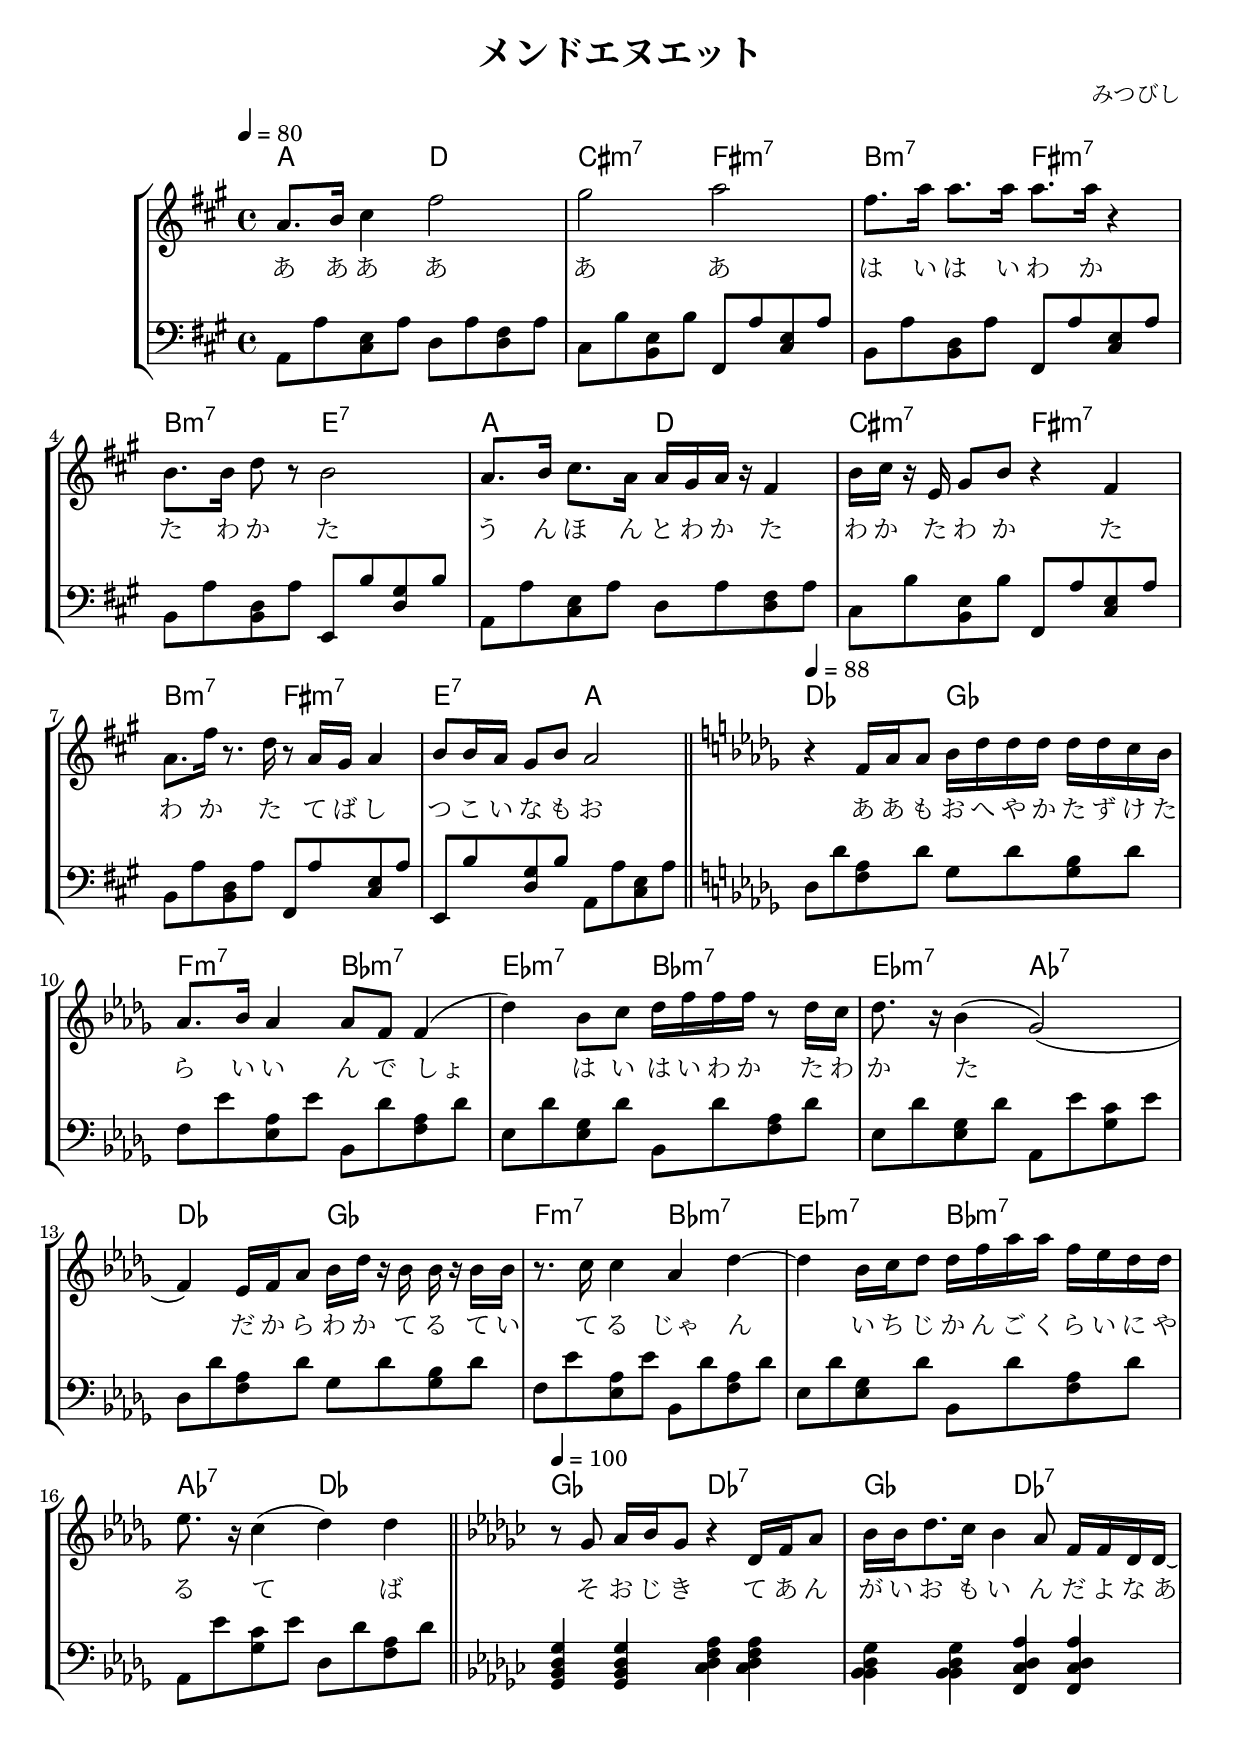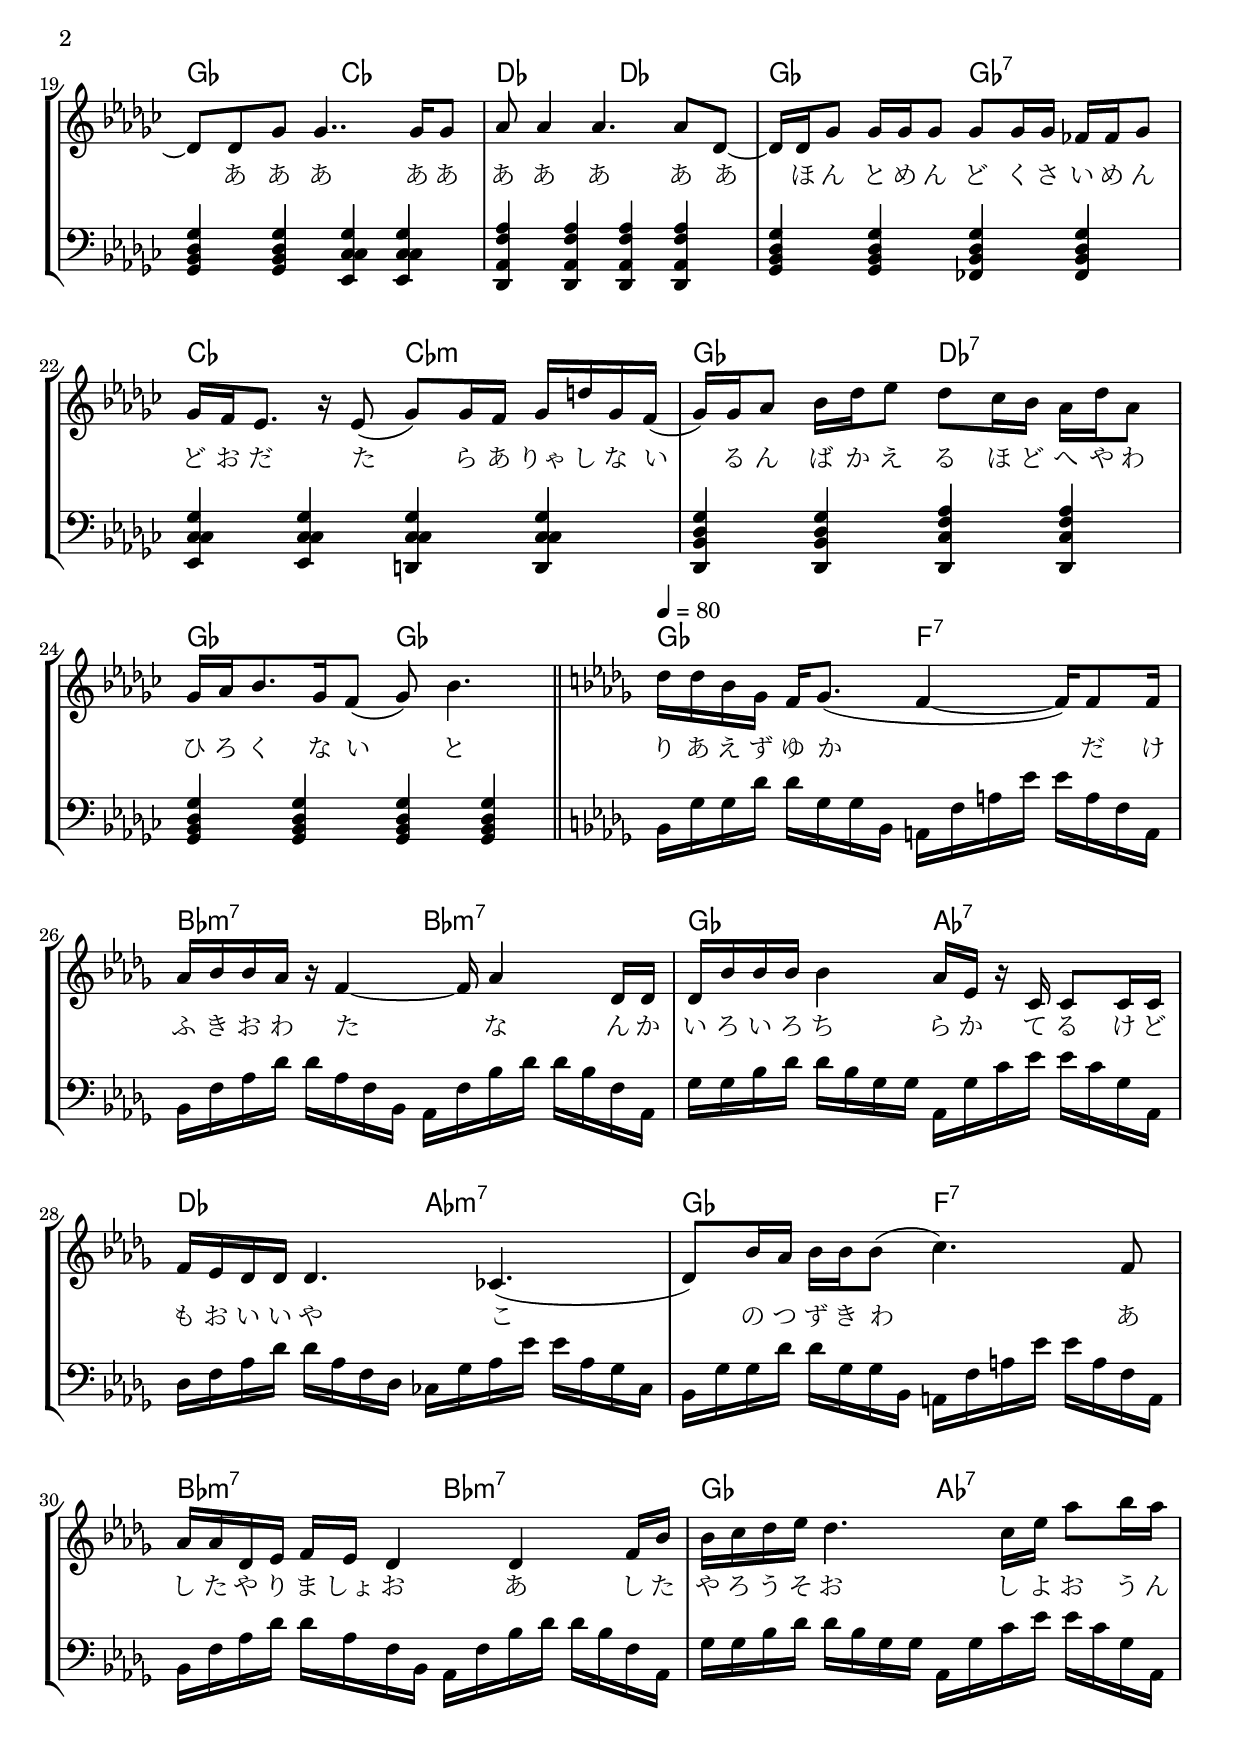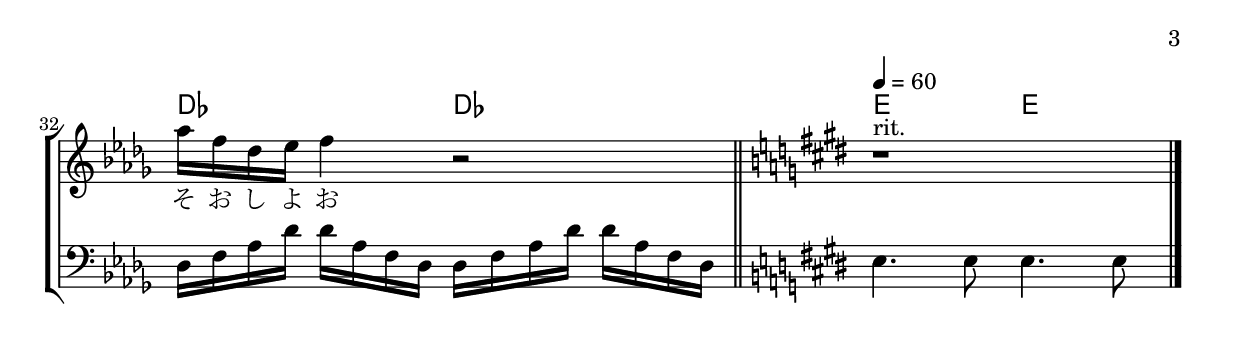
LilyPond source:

\version "2.12.1"

\header {
	title = \markup {メンドエヌエット}
	composer = \markup \center-column {みつびし}
}

harmony = \chordmode {
	a2 d cis:min7 fis:min7 b:min7 fis:min7 b:min7 e:7 a d cis:min7 fis:min7 b:min7 fis:min7 e:7 a 

	des ges f:min7 bes:min7 es:min7 bes:min7 es:min7 as:7 des ges f:min7 bes:min7 es:min7 bes:min7 as:7 des 

	ges des:7 ges des:7 ges ces des des ges ges:7 ces ces:m ges des:7 ges ges 

	ges f:7 bes:min7 bes:min7 ges as:7 des as:min7 ges f:7 bes:min7 bes:min7 ges as:7 des des 

	e e 
}

melody = {
	\set Staff.midiInstrument = #"Viola"
		\key a \major
	\tempo 4 = 80
 a'8.  b'16  cis''4  fis''2 
	gis''2  a''2 
	fis''8.  a''16  a''8.  a''16  a''8.  a''16  r4 
	b'8.  b'16  d''8  r8  b'2 
	a'8.  b'16  cis''8.  a'16  a'16  gis'16  a'16  r16  fis'4 
	b'16  cis''16  r16  e'16  gis'8  b'8  r4  fis'4 
	a'8.  fis''16  r8.  d''16  r8  a'16  gis'16  a'4 
	b'8  b'16  a'16  gis'8  b'8  a'2
	\set Staff.midiInstrument = #"Viola"
		\key des \major
	\tempo 4 = 88
r4 f'16  as'16  as'8  bes'16  des''16  des''16  des''16  des''16  des''16  c''16  bes'16 
	as'8.  bes'16  as'4  as'8  f'8  f'4 
	(des''4)  bes'8  c''8  des''16  f''16  f''16  f''16  r8  des''16  c''16 
	des''8.  r16  bes'4  (ges'2) 
	(f'4)  es'16  f'16  as'8  bes'16  des''16  r16  bes'16  bes'16  r16  bes'16  bes'16 
	r8.  c''16  c''4  as'4  des''4~ 
	des''4  bes'16  c''16  des''8  des''16  f''16  as''16  as''16  f''16  es''16  des''16  des''16 
	es''8.  r16  c''4  (des''4)  des''4
	\set Staff.midiInstrument = #"Viola"
		\key ges \major
	\tempo 4 = 100
r8 ges'8  as'16  bes'16  ges'8  r4  des'16  f'16  as'8 
	bes'16  bes'16  des''8.  ces''16  bes'4  as'8  f'16  f'16  des'16  des'16~ 
	des'8  des'8  ges'8  ges'4..  ges'16  ges'8 
	as'8  as'4  as'4.  as'8  des'8~ 
	des'16  des'16  ges'8  ges'16  ges'16  ges'8  ges'8  ges'16  ges'16  fes'16  fes'16  ges'8 
	ges'16  f'16  es'8.  r16  es'8  (ges'8)  ges'16  f'16  ges'16  d''16  ges'16  f'16 
	(ges'16)  ges'16  as'8  bes'16  des''16  es''8  des''8  ces''16  bes'16  as'16  des''16  as'8 
	ges'16  as'16  bes'8.  ges'16  f'8  (ges'8)  	\set Staff.midiInstrument = #"Viola"
	bes'4. 
		\key des \major
	\tempo 4 = 80
des''16  des''16  bes'16  ges'16  f'16  ges'8.  (f'4~f'16)  f'8  f'16 
	as'16  bes'16  bes'16  as'16  r16  f'4~f'16  as'4  des'16  des'16 
	des'16  bes'16  bes'16  bes'16  bes'4  as'16  es'16  r16  c'16  c'8  c'16  c'16 
	f'16  es'16  des'16  des'16  des'4.  ces'4. 
	(des'8)  bes'16  as'16  bes'16  bes'16  bes'8  (c''4.)  f'8 
	as'16  as'16  des'16  es'16  f'16  es'16  des'4  des'4  f'16  bes'16 
	bes'16  c''16  des''16  es''16  des''4.  c''16  es''16  as''8  bes''16  as''16 
	as''16  f''16  des''16  es''16  f''4  	r2 	\key e \major
	\tempo 4 = 60
	r1^"rit." \bar "|."
}

words = \lyricmode {
	あ  あ  あ  あ  あ  あ  は  い  は  い  わ  か  た  わ  か  た  う  ん  ほ  ん  と  わ  か  た  わ  か  た  わ  か  た  わ  か  た  て  ば  し  つ  こ  い  な  も  お  
	あ  あ  も  お  へ  や  か  た  ず  け  た  ら  い  い  ん  で  しょ  は  い  は  い  わ  か  た  わ  か  た  だ  か  ら  わ  か  て  る  て  い  て  る  じゃ  ん  い  ち  じ  か  ん  ご  く  ら  い  に  や  る  て  ば  
	そ  お  じ  き  て  あ  ん  が  い  お  も  い  ん  だ  よ  な  あ  あ  あ  あ  あ  あ  あ  あ  あ  あ  あ  ほ  ん  と  め  ん  ど  く  さ  い  め  ん  ど  お  だ  た  ら  あ  りゃ  し  な  い  る  ん  ば  か  え  る  ほ  ど  へ  や  わ  ひ  ろ  く  な  い  
	と  り  あ  え  ず  ゆ  か  だ  け  ふ  き  お  わ  た  な  ん  か  い  ろ  い  ろ  ち  ら  か  て  る  け  ど  も  お  い  い  や  こ  の  つ  ず  き  わ  あ  し  た  や  り  ま  しょ  お  あ  し  た  や  ろ  う  そ  お  し  よ  お  う  ん  そ  お  し  よ  お  
	
}

tempochange = {
	\tempo 4 = 80
	r1 | r1 | r1 | r1 | r1 | r1 | r1 | r1 \bar "||"
	\tempo 4 = 88
	r1 | r1 | r1 | r1 | r1 | r1 | r1 | r1 \bar "||"
	\tempo 4 = 100
	r1 | r1 | r1 | r1 | r1 | r1 | r1 | r1 \bar "||"
	\tempo 4 = 80
	r1 | r1 | r1 | r1 | r1 | r1 | r1 | r1 \bar "||"
	\tempo 4 = 60
	\tempo 4 = 45 r2 \tempo 4 = 40 r2 \bar "|."
}

mainacc = {
	\clef bass
	\set Staff.midiInstrument = #"Acoustic grand"
	\key a \major
	\tempo 4 = 80
	a,8 a <cis e> a
	d8 a <d fis> a
	cis8 b <b, e> b
	fis,8 a <cis e> a
	b,8 a <b, d> a
	fis,8 a <cis e> a
	b,8 a <b, d> a
	e,8 b <d gis> b
	a,8 a <cis e> a
	d8 a <d fis> a
	cis8 b <b, e> b
	fis,8 a <cis e> a
	b,8 a <b, d> a
	fis,8 a <cis e> a
	e,8 b <d gis> b
	a,8 a <cis e> a
	\bar "||"

	\set Staff.midiInstrument = #"Acoustic grand"
	\key des \major
	\tempo 4 = 88
	des8 des' <f as> des'
	ges8 des' <ges bes> des'
	f8 es' <es as> es'
	bes,8 des' <f as> des'
	es8 des' <es ges> des'
	bes,8 des' <f as> des'
	es8 des' <es ges> des'
	as,8 es' <ges c'> es'
	des8 des' <f as> des'
	ges8 des' <ges bes> des'
	f8 es' <es as> es'
	bes,8 des' <f as> des'
	es8 des' <es ges> des'
	bes,8 des' <f as> des'
	as,8 es' <ges c'> es'
	des8 des' <f as> des'
	\bar "||"

	\set Staff.midiInstrument = #"Acoustic grand"
	\key ges \major
	\tempo 4 = 100
	<ges, bes, des ges>4 <ges, bes, des ges>4
	<ces des f as>4 <ces des f as>4
	<bes, bes, des ges>4 <bes, bes, des ges>4
	<f, ces des as>4 <f, ces des as>4
	<ges, bes, des ges>4 <ges, bes, des ges>4
	<es, ces ces ges>4 <es, ces ces ges>4
	<des, as, f as>4 <des, as, f as>4
	<des, as, f as>4 <des, as, f as>4
	<ges, bes, des ges>4 <ges, bes, des ges>4
	<fes, bes, des ges>4 <fes, bes, des ges>4
	<es, ces ces ges>4 <es, ces ces ges>4
	<d, ces ces ges>4 <d, ces ces ges>4
	<des, bes, des ges>4 <des, bes, des ges>4
	<des, ces f as>4 <des, ces f as>4
	<ges, bes, des ges>4 <ges, bes, des ges>4
	<ges, bes, des ges>4 <ges, bes, des ges>4
	\bar "||"

	\set Staff.midiInstrument = #"Acoustic grand"
	\key des \major
	\tempo 4 = 80
	bes,16 ges ges des' des' ges ges bes,
	a,16 f a es' es' a f a,
	bes,16 f as des' des' as f bes,
	as,16 f bes des' des' bes f as,
	ges16 ges bes des' des' bes ges ges
	as,16 ges c' es' es' c' ges as,
	des16 f as des' des' as f des
	ces16 ges as es' es' as ges ces
	bes,16 ges ges des' des' ges ges bes,
	a,16 f a es' es' a f a,
	bes,16 f as des' des' as f bes,
	as,16 f bes des' des' bes f as,
	ges16 ges bes des' des' bes ges ges
	as,16 ges c' es' es' c' ges as,
	des16 f as des' des' as f des
	des16 f as des' des' as f des
	\bar "||"

	\set Staff.midiInstrument = #"Acoustic grand"
	\key e \major
	\tempo 4 = 60
	e4.e8
	e4.e8
	\bar "|."
}

subacc = {
	\clef bass
	\set Staff.midiInstrument = #"Acoustic grand"
	\key a \major
	\tempo 4 = 80
	a,16 cis <e a> cis cis cis <e a> cis
	d16 d <fis a> d d d <fis a> d
	cis16 b, <e b> b, b, b, <e b> b,
	fis,16 cis <e a> cis cis cis <e a> cis
	b,16 b, <d a> b, b, b, <d a> b,
	fis,16 cis <e a> cis cis cis <e a> cis
	b,16 b, <d a> b, b, b, <d a> b,
	e,16 d <gis b> d d d <gis b> d
	a,16 cis <e a> cis cis cis <e a> cis
	d16 d <fis a> d d d <fis a> d
	cis16 b, <e b> b, b, b, <e b> b,
	fis,16 cis <e a> cis cis cis <e a> cis
	b,16 b, <d a> b, b, b, <d a> b,
	fis,16 cis <e a> cis cis cis <e a> cis
	e,16 d <gis b> d d d <gis b> d
	a,16 cis <e a> cis cis cis <e a> cis
	\bar "||"

	\set Staff.midiInstrument = #"Acoustic grand"
	\key des \major
	\tempo 4 = 88
	des8 des' as f
	ges8 des' bes ges
	f8 es' as es
	bes,8 des' as f
	es8 des' ges es
	bes,8 des' as f
	es8 des' ges es
	as,8 es' c' ges
	des8 des' as f
	ges8 des' bes ges
	f8 es' as es
	bes,8 des' as f
	es8 des' ges es
	bes,8 des' as f
	as,8 es' c' ges
	des8 des' as f
	\bar "||"

	\set Staff.midiInstrument = #"Acoustic grand"
	\key ges \major
	\tempo 4 = 100
	ges,16 bes, <des ges> bes, bes, bes, <des ges> bes,
	ces16 des <f as> des des des <f as> des
	bes,16 bes, <des ges> bes, bes, bes, <des ges> bes,
	f,16 ces <des as> ces ces ces <des as> ces
	ges,16 bes, <des ges> bes, bes, bes, <des ges> bes,
	es,16 ces <ces ges> ces ces ces <ces ges> ces
	des,16 as, <f as> as, as, as, <f as> as,
	des,16 as, <f as> as, as, as, <f as> as,
	ges,16 bes, <des ges> bes, bes, bes, <des ges> bes,
	fes,16 bes, <des ges> bes, bes, bes, <des ges> bes,
	es,16 ces <ces ges> ces ces ces <ces ges> ces
	d,16 ces <ces ges> ces ces ces <ces ges> ces
	des,16 bes, <des ges> bes, bes, bes, <des ges> bes,
	des,16 ces <f as> ces ces ces <f as> ces
	ges,16 bes, <des ges> bes, bes, bes, <des ges> bes,
	ges,16 bes, <des ges> bes, bes, bes, <des ges> bes,
	\bar "||"

	\set Staff.midiInstrument = #"Acoustic grand"
	\key des \major
	\tempo 4 = 80
	bes,8 ges <ges des'> ges
	a,8 f <a es'> f
	bes,8 f <as des'> f
	as,8 f <bes des'> f
	ges8 ges <bes des'> ges
	as,8 ges <c' es'> ges
	des8 f <as des'> f
	ces8 ges <as es'> ges
	bes,8 ges <ges des'> ges
	a,8 f <a es'> f
	bes,8 f <as des'> f
	as,8 f <bes des'> f
	ges8 ges <bes des'> ges
	as,8 ges <c' es'> ges
	des8 f <as des'> f
	des8 f <as des'> f
	\bar "||"

	\set Staff.midiInstrument = #"Acoustic grand"
	\key e \major
	\tempo 4 = 60
	e16 gis b gis' e gis b gis'
	e16 gis b gis' e gis b gis'
	\bar "|."
}

percA = {
	\drummode {
	r1 |r1 |r1 |r1 |r1 |r1 |r1 |r1 \bar "||"
	r1 |r1 |r1 |r1 |r1 |r1 |r1 |r1 \bar "||"
	r1 |r1 |r1 |r1 |r1 |r1 |r1 |r1 \bar "||"
	r1 |r1 |r1 |r1 |r1 |r1 |r1 |r1 \bar "||"
	r1 \bar "|."
	}
}

percB = {
	\drummode {
	r1 |r1 |r1 |r1 |r1 |r1 |r1 |r1 \bar "||"
	r1 |r1 |r1 |r1 |r1 |r1 |r1 |r1 \bar "||"
	r1 |r1 |r1 |r1 |r1 |r1 |r1 |r1 \bar "||"
	r1 |r1 |r1 |r1 |r1 |r1 |r1 |r1 \bar "||"
	r1 \bar "|."
	}
}

percC = {
	\drummode {
	r1 |r1 |r1 |r1 |r1 |r1 |r1 |r1 \bar "||"
	r1 |r1 |r1 |r1 |r1 |r1 |r1 |r1 \bar "||"
	r1 |r1 |r1 |r1 |r1 |r1 |r1 |r1 \bar "||"
	r1 |r1 |r1 |r1 |r1 |r1 |r1 |r1 \bar "||"
	r1 \bar "|."
	}
}

percD = {
	\drummode {
	r1 |r1 |r1 |r1 |r1 |r1 |r1 |r1 \bar "||"
	r1 |r1 |r1 |r1 |r1 |r1 |r1 |r1 \bar "||"
	r1 |r1 |r1 |r1 |r1 |r1 |r1 |r1 \bar "||"
	r1 |r1 |r1 |r1 |r1 |r1 |r1 |r1 \bar "||"
	r1 \bar "|."
	}
}

percE = {
	\drummode {
	r1 |r1 |r1 |r1 |r1 |r1 |r1 |r1 \bar "||"
	r1 |r1 |r1 |r1 |r1 |r1 |r1 |r1 \bar "||"
	r1 |r1 |r1 |r1 |r1 |r1 |r1 |r1 \bar "||"
	r1 |r1 |r1 |r1 |r1 |r1 |r1 |r1 \bar "||"
	r1 \bar "|."
	}
}

\score {
	<<
		\new StaffGroup <<
			\new ChordNames {\harmony}
			\new Voice = "melody" {\melody}
			\new Lyrics \lyricsto "melody" \words
			\new Staff = "mainacc" {\mainacc}
		>>
	>>
	\layout { }
}
